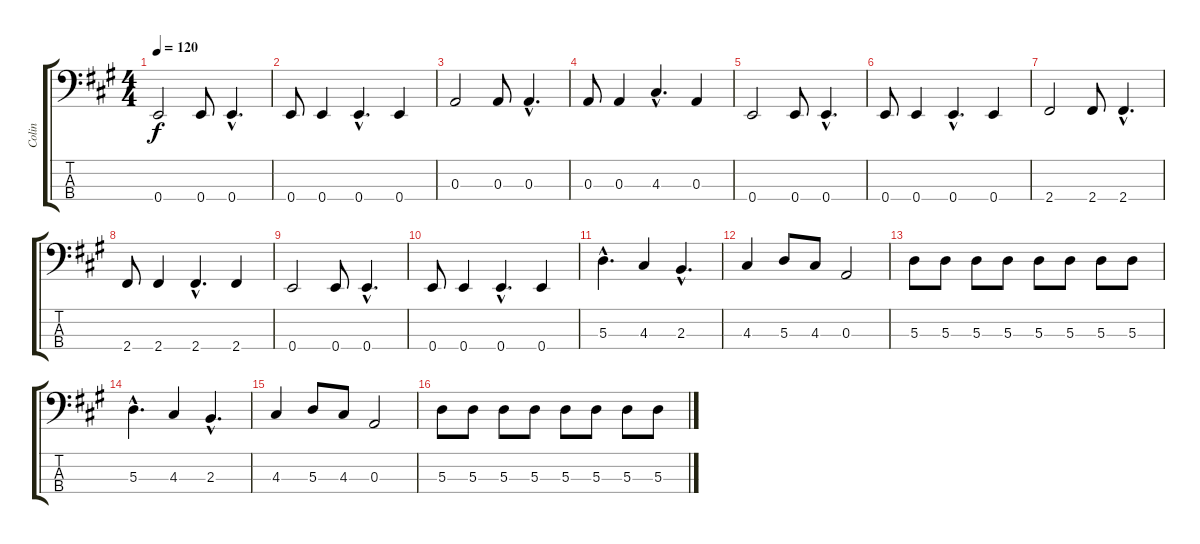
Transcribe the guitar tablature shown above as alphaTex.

\track ("Colin" "Colin") {instrument electricbassfinger}
\staff {score tabs}
\tuning (G2 D2 A1 E1) {hide}
\ts (4 4)
\tempo 120
\clef f4
\ks a
0.4.2{dy f} 0.4.8 0.4{hac}.4{d} |
0.4.8 0.4.4 0.4{hac}.4{d} 0.4.4 |
0.3.2 0.3.8 0.3{hac}.4{d} |
0.3.8 0.3.4 4.3{hac}.4{d} 0.3.4 |
0.4.2 0.4.8 0.4{hac}.4{d} |
0.4.8 0.4.4 0.4{hac}.4{d} 0.4.4 |
2.4.2 2.4.8 2.4{hac}.4{d} |
2.4.8 2.4.4 2.4{hac}.4{d} 2.4.4 |
0.4.2 0.4.8 0.4{hac}.4{d} |
0.4.8 0.4.4 0.4{hac}.4{d} 0.4.4 |
5.3{hac}.4{d} 4.3.4 2.3{hac}.4{d} |
4.3.4 5.3.8 4.3.8 0.3.2 |
5.3.8 5.3.8 5.3.8 5.3.8 5.3.8 5.3.8 5.3.8 5.3.8 |
5.3{hac}.4{d} 4.3.4 2.3{hac}.4{d} |
4.3.4 5.3.8 4.3.8 0.3.2 |
5.3.8 5.3.8 5.3.8 5.3.8 5.3.8 5.3.8 5.3.8 5.3.8
